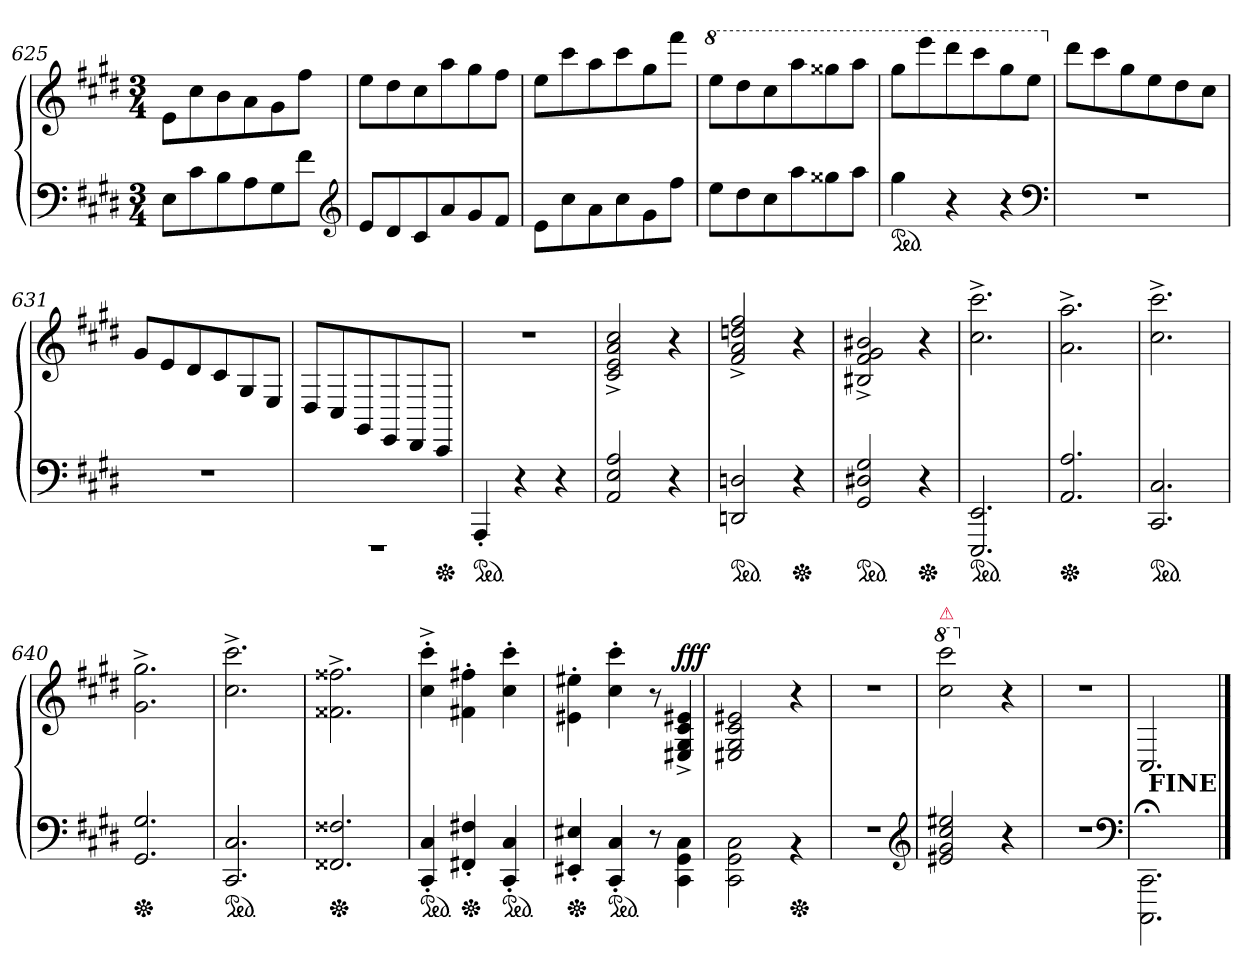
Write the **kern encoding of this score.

**kern	**kern	**dynam
*part1	*part1	*part1
*staff2	*staff1	*staff1/2
*clefF4	*clefG2	*
*k[f#c#g#d#]	*k[f#c#g#d#]	*
*M3/4	*M3/4	*
=625	=625	=625
8E\L	8eL	.
8c#	8cc#	.
8B	8b	.
8A	8a	.
8G#	8g#	.
8f#J	8ff#J	.
*clefG2	*	*
=626	=626	=626
8eL	8eeL	.
8d#	8dd#	.
8c#	8cc#	.
8a	8aa	.
8g#	8gg#	.
8f#J	8ff#J	.
=627	=627	=627
8e\L	8eeL	.
8cc#	8ccc#	.
8a	8aa	.
8cc#	8ccc#	.
8g#	8gg#	.
8ff#J	8fff#J	.
=628	=628	=628
*	*8va	*
8eeL	8eeeL	.
8dd#	8ddd#	.
8cc#	8ccc#	.
8aa	8aaa	.
8gg##X	8ggg##X	.
8aaJ	8aaaJ	.
=629	=629	=629
*ped	*	*
4gg#	8ggg#L	.
.	8eeee	.
4r	8dddd#	.
.	8cccc#	.
4r	8ggg#	.
.	8eeeJ	.
*clefF4	*	*
=630	=630	=630
*	*X8va	*
2.r	8ddd#L	.
.	8ccc#	.
.	8gg#	.
.	8ee	.
.	8dd#	.
.	8cc#J	.
=631	=631	=631
2.r	8g#L	.
.	8e	.
.	8d#	.
.	8c#	.
.	8G#/	.
.	8E/J	.
=632	=632	=632
2.rFFF	8D#/L	.
.	8C#/	.
.	8GG#/	.
.	8EE/	.
.	8DD#/	.
*Xped	*	*
.	8CC#/J	.
=633	=633	=633
*ped	*	*
4AAA'<	2.r	.
4r	.	.
4r	.	.
=634	=634	=634
2AA/ 2E/ 2A/	2c#^< 2e^< 2a^< 2cc#^<	.
4r	4r	.
=635	=635	=635
*ped	*	*
2DDn 2Dn	2f#^</ 2a^</ 2ddn^</ 2ff#^</	.
*Xped	*	*
4r	4r	.
=636	=636	=636
*ped	*	*
2GG# 2D#X 2G#	2B#X^< 2f#^< 2g#^< 2b#X^<	.
*Xped	*	*
4r	4r	.
=637	=637	=637
!LO:TX:b:t=być może brak dodanej linii dolnej nad 2.EE	!	!
*ped	*	*
2.EEE 2.EE	2.cc#^< 2.ccc#^<	.
=638	=638	=638
*Xped	*	*
2.AA/ 2.A/	2.a^< 2.aa^<	.
=639	=639	=639
*ped	*	*
2.CC# 2.C#	2.cc#^< 2.ccc#^<	.
=640	=640	=640
*Xped	*	*
2.GG# 2.G#	2.g#^< 2.gg#^<	.
=641	=641	=641
*ped	*	*
2.CC# 2.C#	2.cc#^< 2.ccc#^<	.
=642	=642	=642
*Xped	*	*
2.FF##X 2.F##X	2.f##X^< 2.ff##X^<	.
=643	=643	=643
*ped	*	*
4CC#'< 4C#'<	4cc#'>^< 4ccc#'>^<	.
*Xped	*	*
4FF#X'< 4F#X'<	4f#X'> 4ff#X'>	.
*ped	*	*
4CC#'< 4C#'<	4cc#'> 4ccc#'>	.
=644	=644	=644
*Xped	*	*
4EE#X'< 4E#X'<	4e#X'>\ 4ee#X'>\	.
*ped	*	*
4CC#'< 4C#'<	4cc#'> 4ccc#'>	.
8r	8r	.
!LO:N:vis=4	!LO:N:vis=4	!LO:DY:a
8CC#\ 8GG#\ 8C#\	8E#X^</ 8G#^</ 8c#^</ 8e#X^</	fff
=645	=645	=645
2CC#\ 2GG#\ 2C#\	2E#X/ 2G#/ 2c#/ 2e#X/	.
*Xped	*	*
4rBB	4r	.
=646	=646	=646
2.r	2.r	.
*clefG2	*	*
=647	=647	=647
*	*8va	*
!	!LO:TX:a:color=crimson:t=⚠	!
2e#X 2g# 2cc# 2ee#X	2ccc#\ 2cccc#\	.
*	*X8va	*
4r	4r	.
=648	=648	=648
2.r	2.r	.
*clefF4	*	*
=649	=649	=649
2.CCC#;<\ 2.CC#;<\	2.C#/	.
!LO:TX:a:B:t=FINE	!	!
==	==	==
*-	*-	*-
